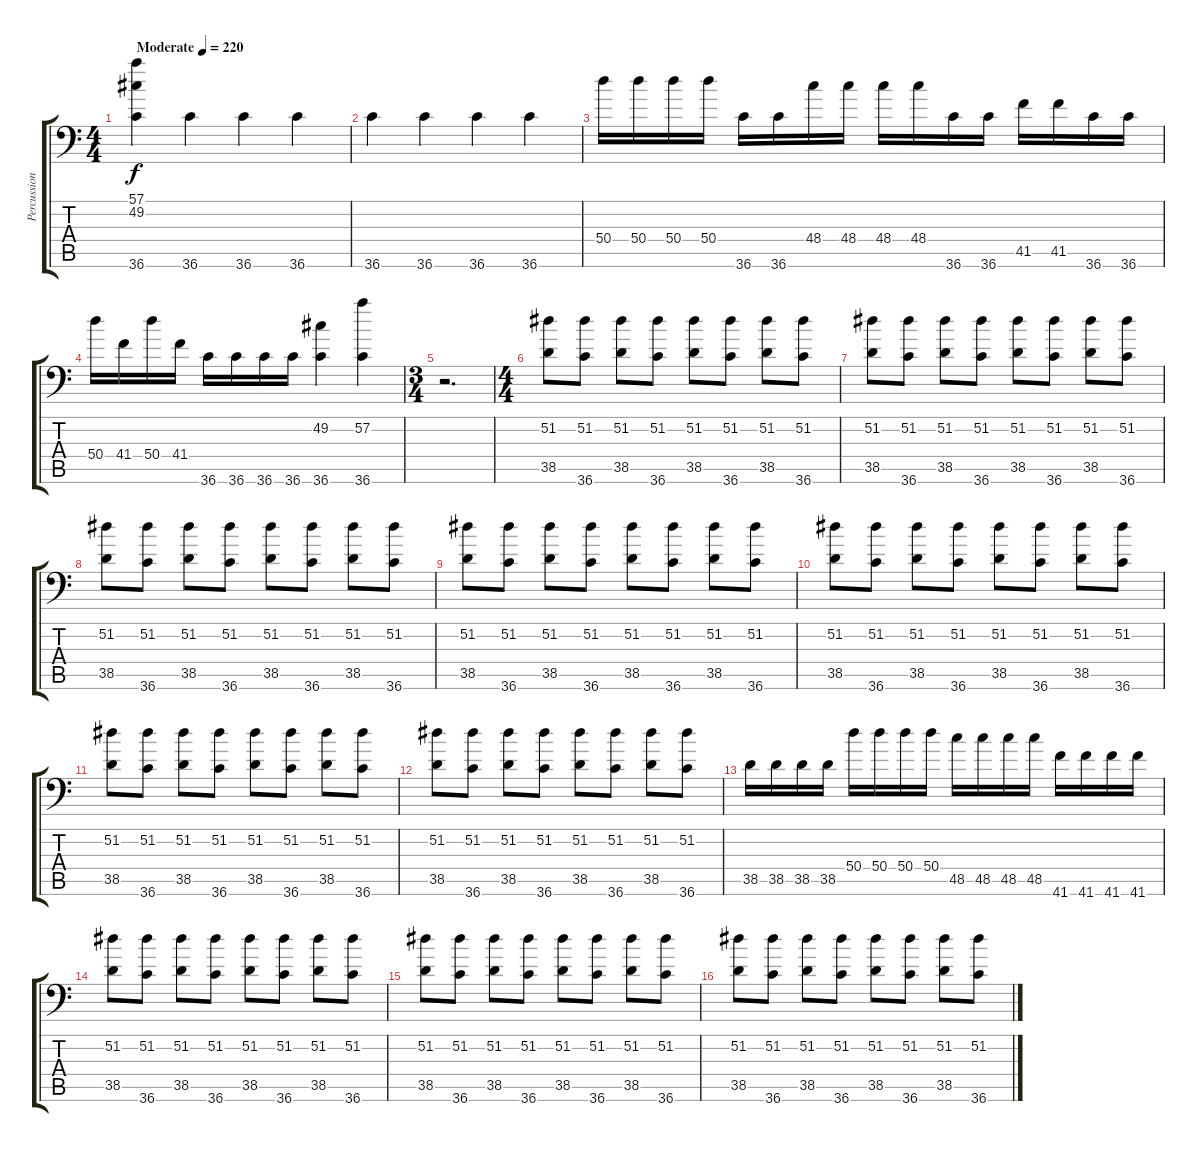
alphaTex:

\track ("Percussion" "Percussion") {instrument acousticgrandpiano}
\staff {score tabs}
\tuning (C-1 C-1 C-1 C-1 C-1 C-1) {hide}
\ts (4 4)
\tempo (220 "Moderate")
\clef f4
\ks c
(57.1 49.2 36.6).4{dy f instrument acousticgrandpiano} 36.6.4 36.6.4 36.6.4 |
36.6.4 36.6.4 36.6.4 36.6.4 |
50.4.16 50.4.16 50.4.16 50.4.16 36.6.16 36.6.16 48.4.16 48.4.16 48.4.16 48.4.16 36.6.16 36.6.16 41.5.16 41.5.16 36.6.16 36.6.16 |
50.4.16 41.4.16 50.4.16 41.4.16 36.6.16 36.6.16 36.6.16 36.6.16 (49.2 36.6).4 (57.2 36.6).4 |
\ts (3 4)
r.2{d} |
\ts (4 4)
(51.2 38.5).8 (51.2 36.6).8 (51.2 38.5).8 (51.2 36.6).8 (51.2 38.5).8 (51.2 36.6).8 (51.2 38.5).8 (51.2 36.6).8 |
(51.2 38.5).8 (51.2 36.6).8 (51.2 38.5).8 (51.2 36.6).8 (51.2 38.5).8 (51.2 36.6).8 (51.2 38.5).8 (51.2 36.6).8 |
(51.2 38.5).8 (51.2 36.6).8 (51.2 38.5).8 (51.2 36.6).8 (51.2 38.5).8 (51.2 36.6).8 (51.2 38.5).8 (51.2 36.6).8 |
(51.2 38.5).8 (51.2 36.6).8 (51.2 38.5).8 (51.2 36.6).8 (51.2 38.5).8 (51.2 36.6).8 (51.2 38.5).8 (51.2 36.6).8 |
(51.2 38.5).8 (51.2 36.6).8 (51.2 38.5).8 (51.2 36.6).8 (51.2 38.5).8 (51.2 36.6).8 (51.2 38.5).8 (51.2 36.6).8 |
(51.2 38.5).8 (51.2 36.6).8 (51.2 38.5).8 (51.2 36.6).8 (51.2 38.5).8 (51.2 36.6).8 (51.2 38.5).8 (51.2 36.6).8 |
(51.2 38.5).8 (51.2 36.6).8 (51.2 38.5).8 (51.2 36.6).8 (51.2 38.5).8 (51.2 36.6).8 (51.2 38.5).8 (51.2 36.6).8 |
38.5.16 38.5.16 38.5.16 38.5.16 50.4.16 50.4.16 50.4.16 50.4.16 48.5.16 48.5.16 48.5.16 48.5.16 41.6.16 41.6.16 41.6.16 41.6.16 |
(51.2 38.5).8 (51.2 36.6).8 (51.2 38.5).8 (51.2 36.6).8 (51.2 38.5).8 (51.2 36.6).8 (51.2 38.5).8 (51.2 36.6).8 |
(51.2 38.5).8 (51.2 36.6).8 (51.2 38.5).8 (51.2 36.6).8 (51.2 38.5).8 (51.2 36.6).8 (51.2 38.5).8 (51.2 36.6).8 |
(51.2 38.5).8 (51.2 36.6).8 (51.2 38.5).8 (51.2 36.6).8 (51.2 38.5).8 (51.2 36.6).8 (51.2 38.5).8 (51.2 36.6).8
